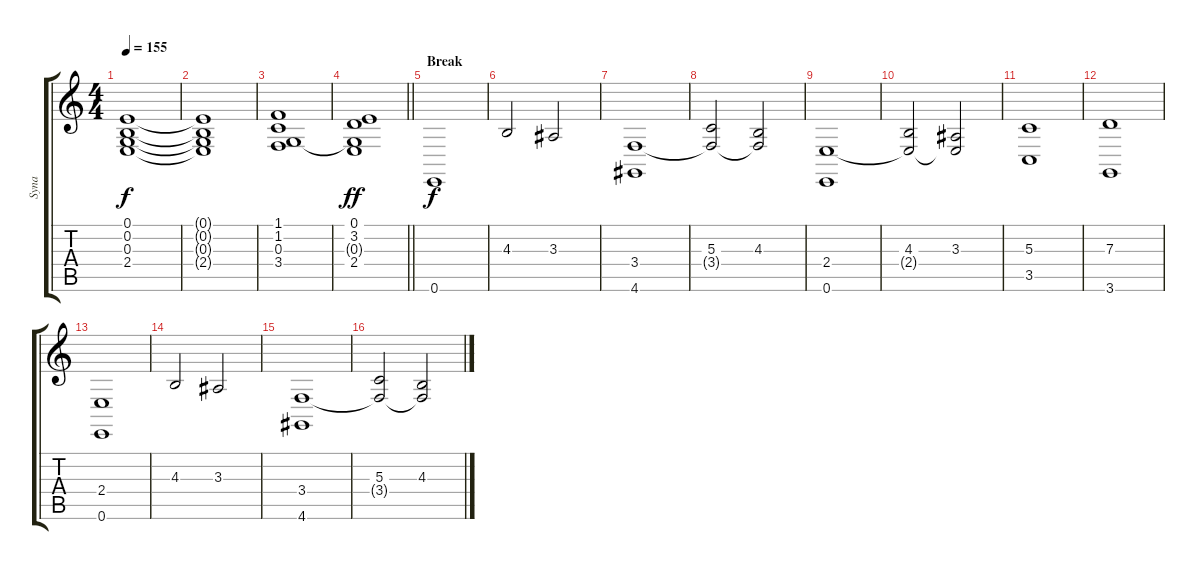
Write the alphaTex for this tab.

\track ("Syna" "Syna") {instrument stringensemble1}
\staff {score tabs}
\tuning (E4 B3 G3 D3 A2 E2) {hide}
\ts (4 4)
\tempo 155
\clef g2
\ks c
(0.1 0.2 0.3 2.4).1{dy f} |
(0.1{t} 0.2{t} 0.3{t} 2.4{t}).1 |
(1.1 1.2 0.3 3.4).1 |
\barLineRight lightlight
(0.1 3.2 0.3{t} 2.4).1{dy ff} |
\section ("" "Break")
0.6.1{dy f instrument stringensemble1} |
4.3.2 3.3.2 |
(3.4 4.6).1 |
(5.3 3.4{t}).2 (4.3 3.4{t}).2 |
(2.4 0.6).1 |
(4.3 2.4{t}).2 (3.3 2.4{t}).2 |
(5.3 3.5).1 |
(7.3 3.6).1 |
(2.4 0.6).1 |
4.3.2 3.3.2 |
(3.4 4.6).1 |
(5.3 3.4{t}).2 (4.3 3.4{t}).2
